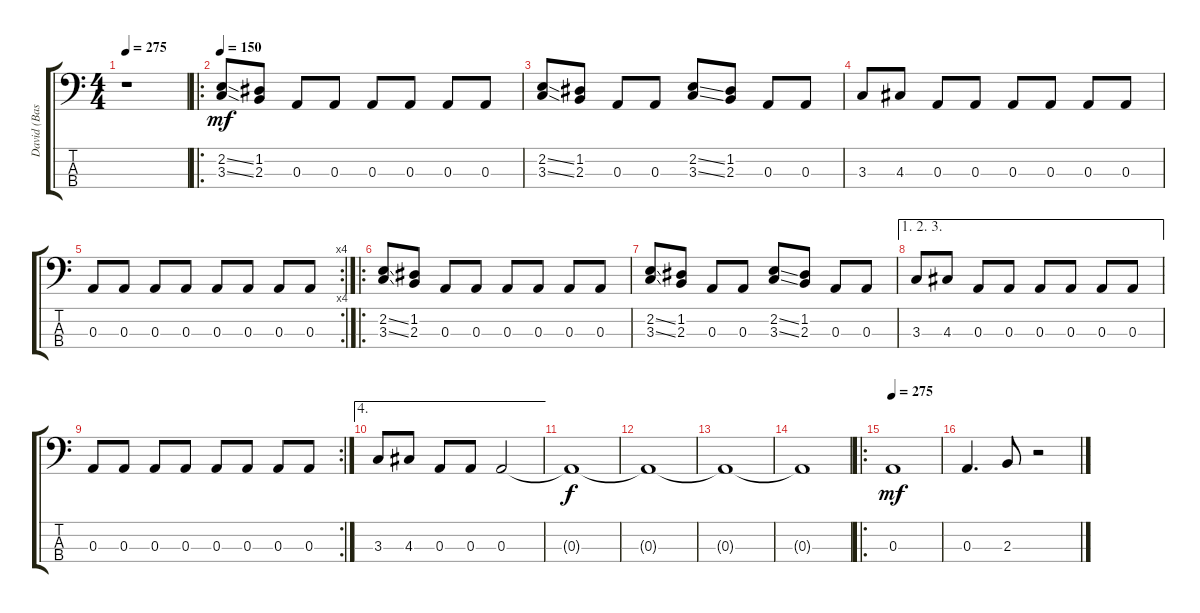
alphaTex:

\track ("David (Bass)" "David (Bas") {instrument electricbassfinger}
\staff {score tabs}
\tuning (G2 D2 A1 E1) {hide}
\ts (4 4)
\tempo 275
\clef f4
\ks c
r.1{dy mf instrument electricbassfinger} |
\ro
\tempo 150
(2.2{ss} 3.3{ss}).8 (1.2 2.3).8 0.3.8 0.3.8 0.3.8 0.3.8 0.3.8 0.3.8 |
(2.2{ss} 3.3{ss}).8 (1.2 2.3).8 0.3.8 0.3.8 (2.2{ss} 3.3{ss}).8 (1.2 2.3).8 0.3.8 0.3.8 |
3.3.8 4.3.8 0.3.8 0.3.8 0.3.8 0.3.8 0.3.8 0.3.8 |
\rc 4
0.3.8 0.3.8 0.3.8 0.3.8 0.3.8 0.3.8 0.3.8 0.3.8 |
\ro
(2.2{ss} 3.3{ss}).8 (1.2 2.3).8 0.3.8 0.3.8 0.3.8 0.3.8 0.3.8 0.3.8 |
(2.2{ss} 3.3{ss}).8 (1.2 2.3).8 0.3.8 0.3.8 (2.2{ss} 3.3{ss}).8 (1.2 2.3).8 0.3.8 0.3.8 |
\ae (1 2 3)
3.3.8 4.3.8 0.3.8 0.3.8 0.3.8 0.3.8 0.3.8 0.3.8 |
\rc 2
0.3.8 0.3.8 0.3.8 0.3.8 0.3.8 0.3.8 0.3.8 0.3.8 |
\ae 4
3.3.8 4.3.8 0.3.8 0.3.8 0.3.2 |
0.3{t}.1{dy f} |
0.3{t}.1 |
0.3{t}.1 |
0.3{t}.1 |
\ro
\tempo 275
0.3.1{dy mf} |
0.3.4{d} 2.3.8 r.2
